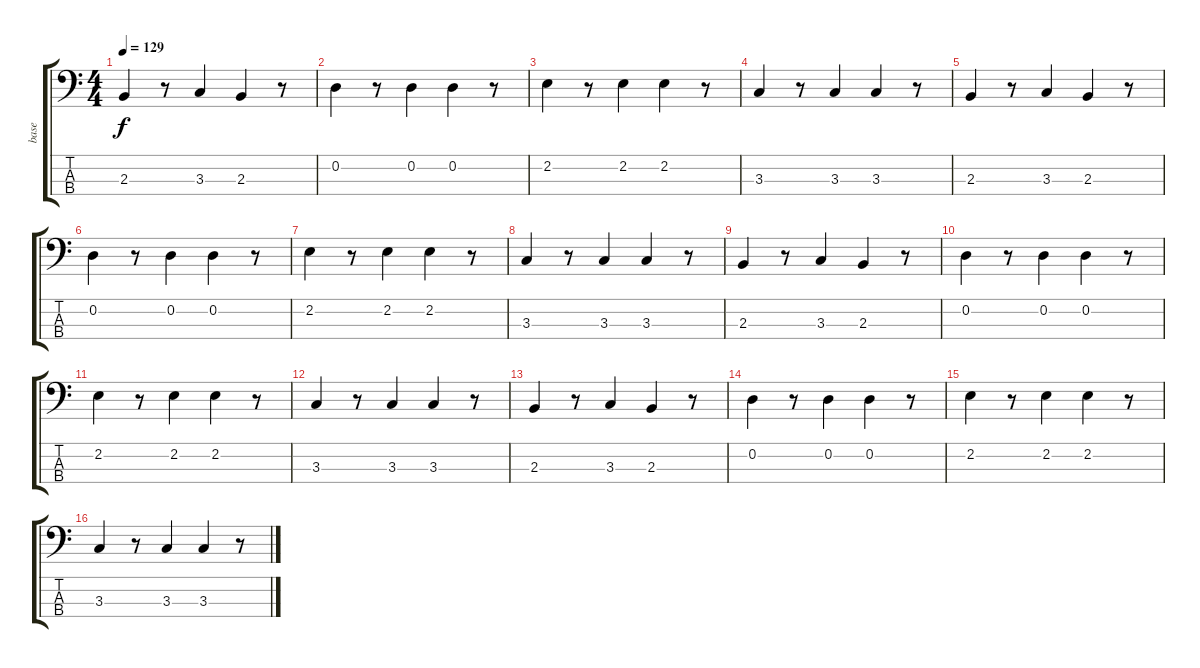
\track ("base" "base") {instrument electricbassfinger}
\staff {score tabs}
\tuning (G2 D2 A1 E1) {hide}
\ts (4 4)
\tempo 129
\clef f4
\ks c
2.3.4{dy f} r.8 3.3.4 2.3.4 r.8 |
0.2.4 r.8 0.2.4 0.2.4 r.8 |
2.2.4 r.8 2.2.4 2.2.4 r.8 |
3.3.4 r.8 3.3.4 3.3.4 r.8 |
2.3.4 r.8 3.3.4 2.3.4 r.8 |
0.2.4 r.8 0.2.4 0.2.4 r.8 |
2.2.4 r.8 2.2.4 2.2.4 r.8 |
3.3.4 r.8 3.3.4 3.3.4 r.8 |
2.3.4 r.8 3.3.4 2.3.4 r.8 |
0.2.4 r.8 0.2.4 0.2.4 r.8 |
2.2.4 r.8 2.2.4 2.2.4 r.8 |
3.3.4 r.8 3.3.4 3.3.4 r.8 |
2.3.4 r.8 3.3.4 2.3.4 r.8 |
0.2.4 r.8 0.2.4 0.2.4 r.8 |
2.2.4 r.8 2.2.4 2.2.4 r.8 |
3.3.4 r.8 3.3.4 3.3.4 r.8
